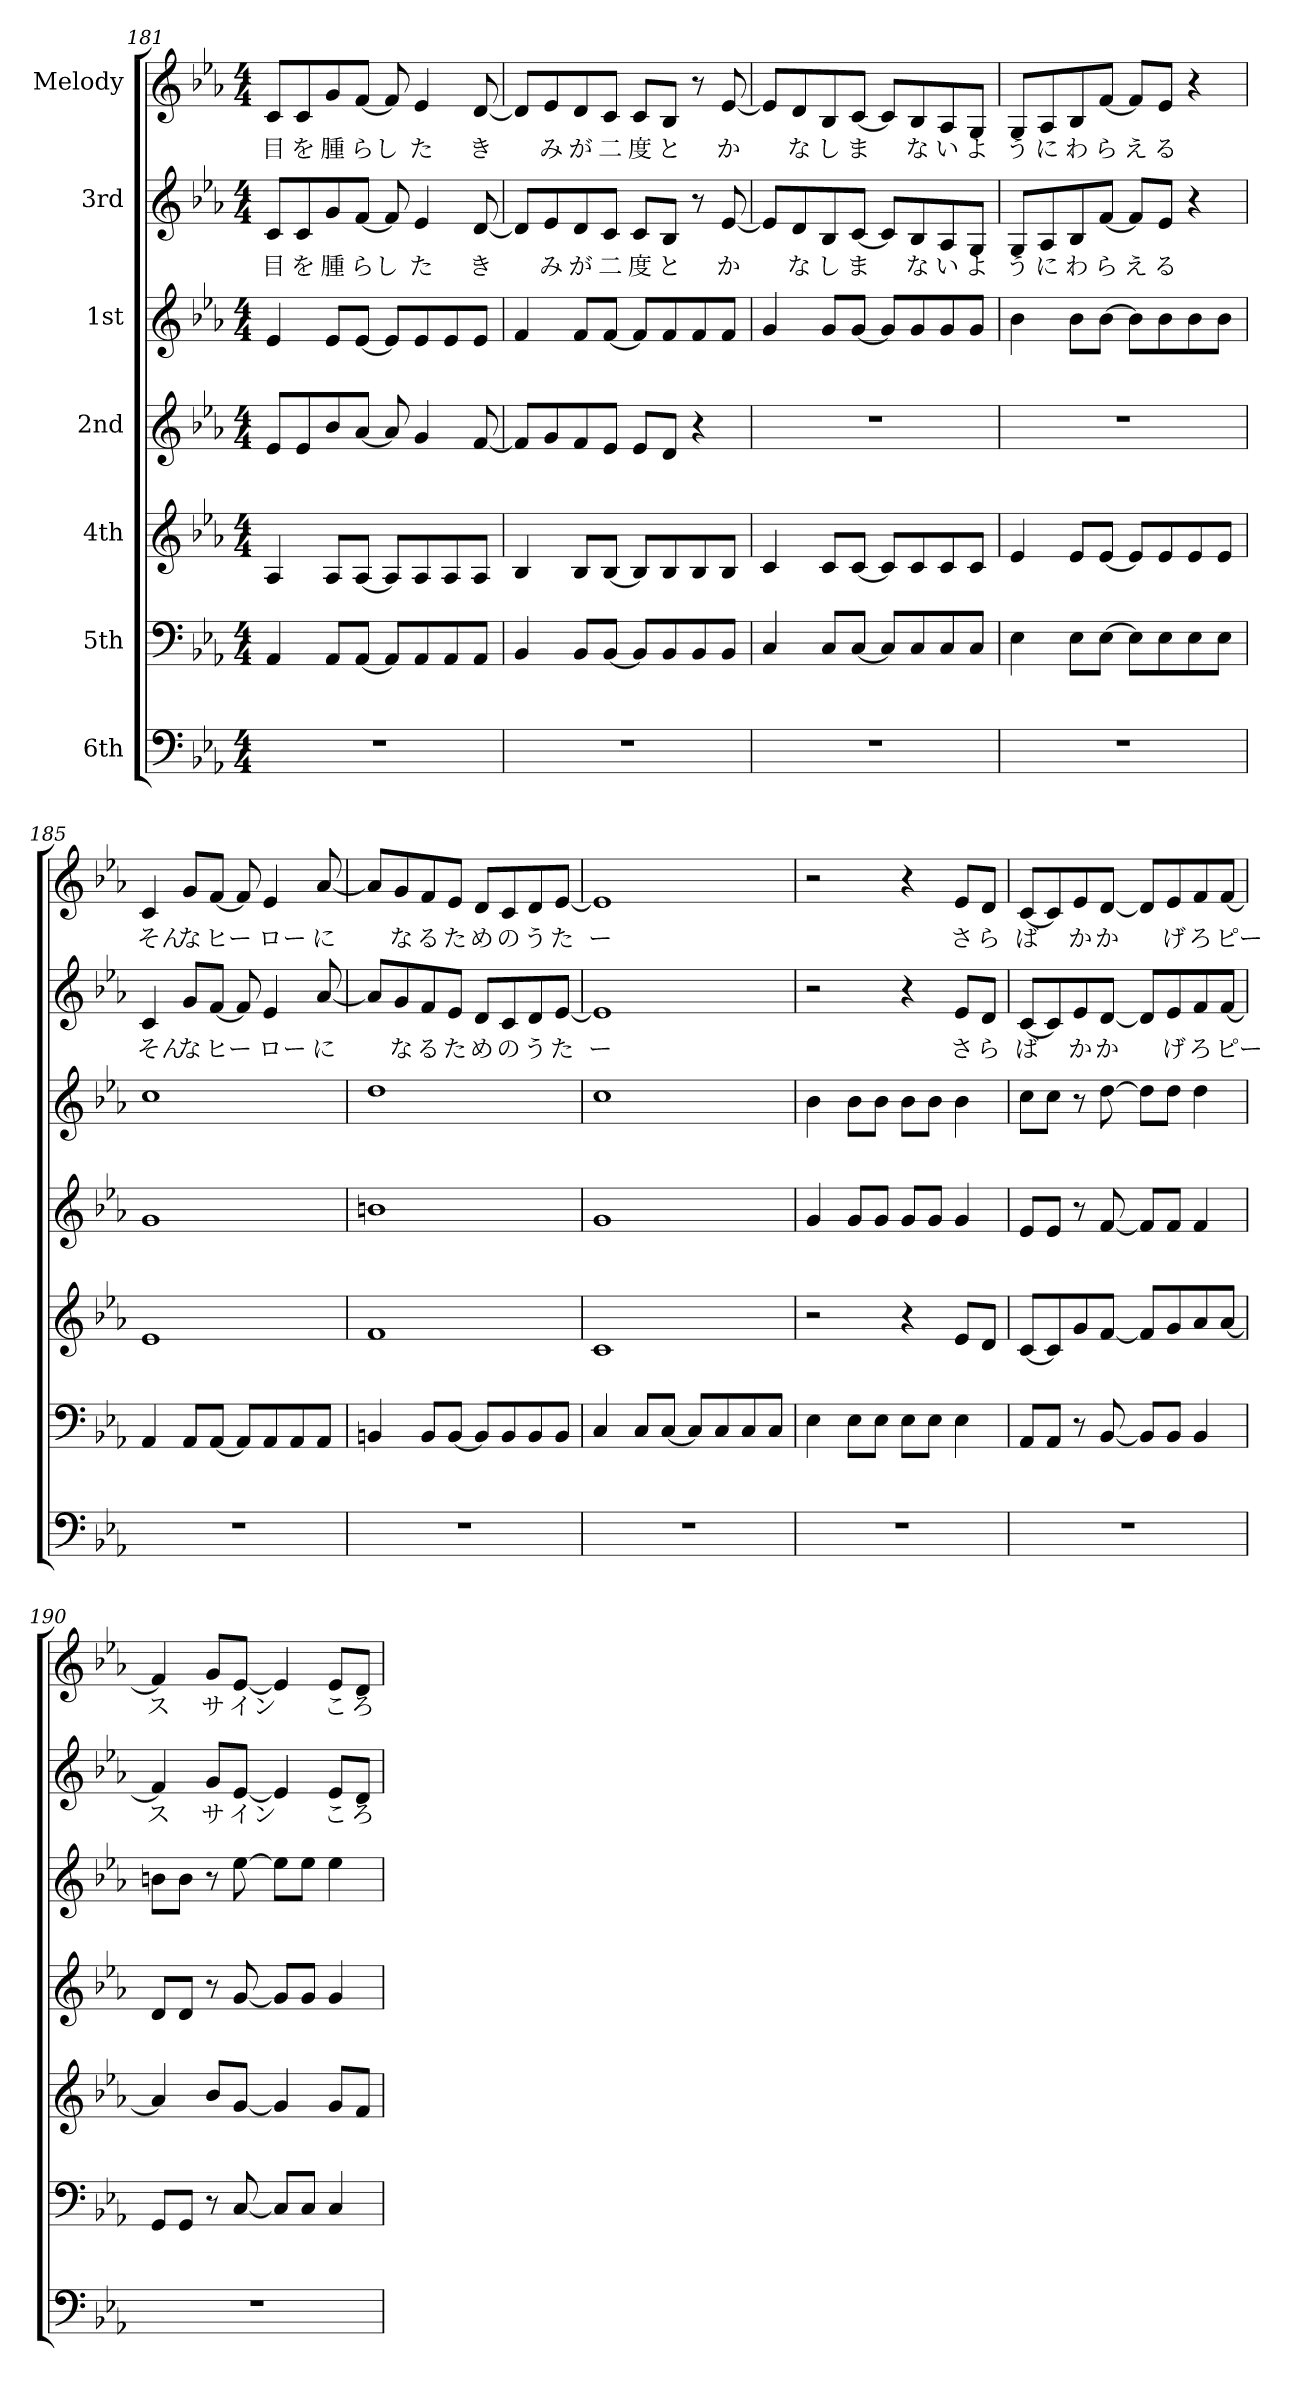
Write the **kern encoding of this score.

**kern	**kern	**kern	**kern	**kern	**kern	**text	**kern	**text
*part7	*part6	*part5	*part4	*part3	*part2	*part2	*part1	*part1
*staff7	*staff6	*staff5	*staff4	*staff3	*staff2	*staff2	*staff1	*staff1
*I"6th	*I"5th	*I"4th	*I"2nd	*I"1st	*I"3rd	*	*I"Melody	*
*clefF4	*clefF4	*clefG2	*clefG2	*clefG2	*clefG2	*	*clefG2	*
*k[b-e-a-]	*k[b-e-a-]	*k[b-e-a-]	*k[b-e-a-]	*k[b-e-a-]	*k[b-e-a-]	*	*k[b-e-a-]	*
*M4/4	*M4/4	*M4/4	*M4/4	*M4/4	*M4/4	*	*M4/4	*
=181	=181	=181	=181	=181	=181	=181	=181	=181
1r	4AA-	4A-	8e-L	4e-	8cL	目	8cL	目
.	.	.	8e-	.	8c	を	8c	を
.	8AA-L	8A-L	8b-	8e-L	8g	腫	8g	腫
.	[8AA-J	[8A-J	[8a-J	[8e-J	[8fJ	らし	[8fJ	らし
.	8AA-L]	8A-L]	8a-]	8e-L]	8f]	.	8f]	.
.	8AA-	8A-	4g	8e-	4e-	た	4e-	た
.	8AA-	8A-	.	8e-	.	.	.	.
.	8AA-J	8A-J	[8f	8e-J	[8d	き	[8d	き
=182	=182	=182	=182	=182	=182	=182	=182	=182
1r	4BB-	4B-	8fL]	4f	8dL]	.	8dL]	.
.	.	.	8g	.	8e-	み	8e-	み
.	8BB-L	8B-L	8f	8fL	8d	が	8d	が
.	[8BB-J	[8B-J	8e-J	[8fJ	8cJ	二	8cJ	二
.	8BB-L]	8B-L]	8e-L	8fL]	8cL	度	8cL	度
.	8BB-	8B-	8dJ	8f	8B-J	と	8B-J	と
.	8BB-	8B-	4r	8f	8r	.	8r	.
.	8BB-J	8B-J	.	8fJ	[8e-	か	[8e-	か
=183	=183	=183	=183	=183	=183	=183	=183	=183
1r	4C	4c	1r	4g	8e-L]	.	8e-L]	.
.	.	.	.	.	8d	な	8d	な
.	8CL	8cL	.	8gL	8B-	し	8B-	し
.	[8CJ	[8cJ	.	[8gJ	[8cJ	ま	[8cJ	ま
.	8CL]	8cL]	.	8gL]	8cL]	.	8cL]	.
.	8C	8c	.	8g	8B-	な	8B-	な
.	8C	8c	.	8g	8A-	い	8A-	い
.	8CJ	8cJ	.	8gJ	8GJ	よ	8GJ	よ
=184	=184	=184	=184	=184	=184	=184	=184	=184
1r	4E-	4e-	1r	4b-	8GL	う	8GL	う
.	.	.	.	.	8A-	に	8A-	に
.	8E-L	8e-L	.	8b-L	8B-	わ	8B-	わ
.	[8E-J	[8e-J	.	[8b-J	[8fJ	ら	[8fJ	ら
.	8E-L]	8e-L]	.	8b-L]	8fL]	え	8fL]	え
.	8E-	8e-	.	8b-	8e-J	る	8e-J	る
.	8E-	8e-	.	8b-	4r	.	4r	.
.	8E-J	8e-J	.	8b-J	.	.	.	.
=185	=185	=185	=185	=185	=185	=185	=185	=185
1r	4AA-	1e-	1g	1cc	4c	そん	4c	そん
.	8AA-L	.	.	.	8gL	な	8gL	な
.	[8AA-J	.	.	.	[8fJ	ヒー	[8fJ	ヒー
.	8AA-L]	.	.	.	8f]	.	8f]	.
.	8AA-	.	.	.	4e-	ロー	4e-	ロー
.	8AA-	.	.	.	.	.	.	.
.	8AA-J	.	.	.	[8a-	に	[8a-	に
=186	=186	=186	=186	=186	=186	=186	=186	=186
1r	4BBn	1f	1bn	1dd	8a-L]	.	8a-L]	.
.	.	.	.	.	8g	な	8g	な
.	8BBL	.	.	.	8f	る	8f	る
.	[8BBJ	.	.	.	8e-J	た	8e-J	た
.	8BBL]	.	.	.	8dL	め	8dL	め
.	8BB	.	.	.	8c	の	8c	の
.	8BB	.	.	.	8d	う	8d	う
.	8BBJ	.	.	.	[8e-J	た	[8e-J	た
=187	=187	=187	=187	=187	=187	=187	=187	=187
1r	4C	1c	1g	1cc	1e-]	ー	1e-]	ー
.	8CL	.	.	.	.	.	.	.
.	[8CJ	.	.	.	.	.	.	.
.	8CL]	.	.	.	.	.	.	.
.	8C	.	.	.	.	.	.	.
.	8C	.	.	.	.	.	.	.
.	8CJ	.	.	.	.	.	.	.
=188	=188	=188	=188	=188	=188	=188	=188	=188
1r	4E-	2r	4g	4b-	2r	.	2r	.
.	8E-L	.	8gL	8b-L	.	.	.	.
.	8E-J	.	8gJ	8b-J	.	.	.	.
.	8E-L	4r	8gL	8b-L	4r	.	4r	.
.	8E-J	.	8gJ	8b-J	.	.	.	.
.	4E-	8e-L	4g	4b-	8e-L	さ	8e-L	さ
.	.	8dJ	.	.	8dJ	ら	8dJ	ら
=189	=189	=189	=189	=189	=189	=189	=189	=189
1r	8AA-L	[8cL	8e-L	8ccL	[8cL	ば	[8cL	ば
.	8AA-J	8c]	8e-J	8ccJ	8c]	.	8c]	.
.	8r	8g	8r	8r	8e-	か	8e-	か
.	[8BB-	[8fJ	[8f	[8dd	[8dJ	か	[8dJ	か
.	8BB-L]	8fL]	8fL]	8ddL]	8dL]	.	8dL]	.
.	8BB-J	8g	8fJ	8ddJ	8e-	げ	8e-	げ
.	4BB-	8a-	4f	4dd	8f	ろ	8f	ろ
.	.	[8a-J	.	.	[8fJ	ピー	[8fJ	ピー
=190	=190	=190	=190	=190	=190	=190	=190	=190
1r	8GGL	4a-]	8dL	8bnL	4f]	ス	4f]	ス
.	8GGJ	.	8dJ	8bJ	.	.	.	.
.	8r	8b-L	8r	8r	8gL	サ	8gL	サ
.	[8C	[8gJ	[8g	[8ee-	[8e-J	イン	[8e-J	イン
.	8CL]	4g]	8gL]	8ee-L]	4e-]	.	4e-]	.
.	8CJ	.	8gJ	8ee-J	.	.	.	.
.	4C	8gL	4g	4ee-	8e-L	こ	8e-L	こ
.	.	8fJ	.	.	8dJ	ろ	8dJ	ろ
=	=	=	=	=	=	=	=	=
*-	*-	*-	*-	*-	*-	*-	*-	*-
